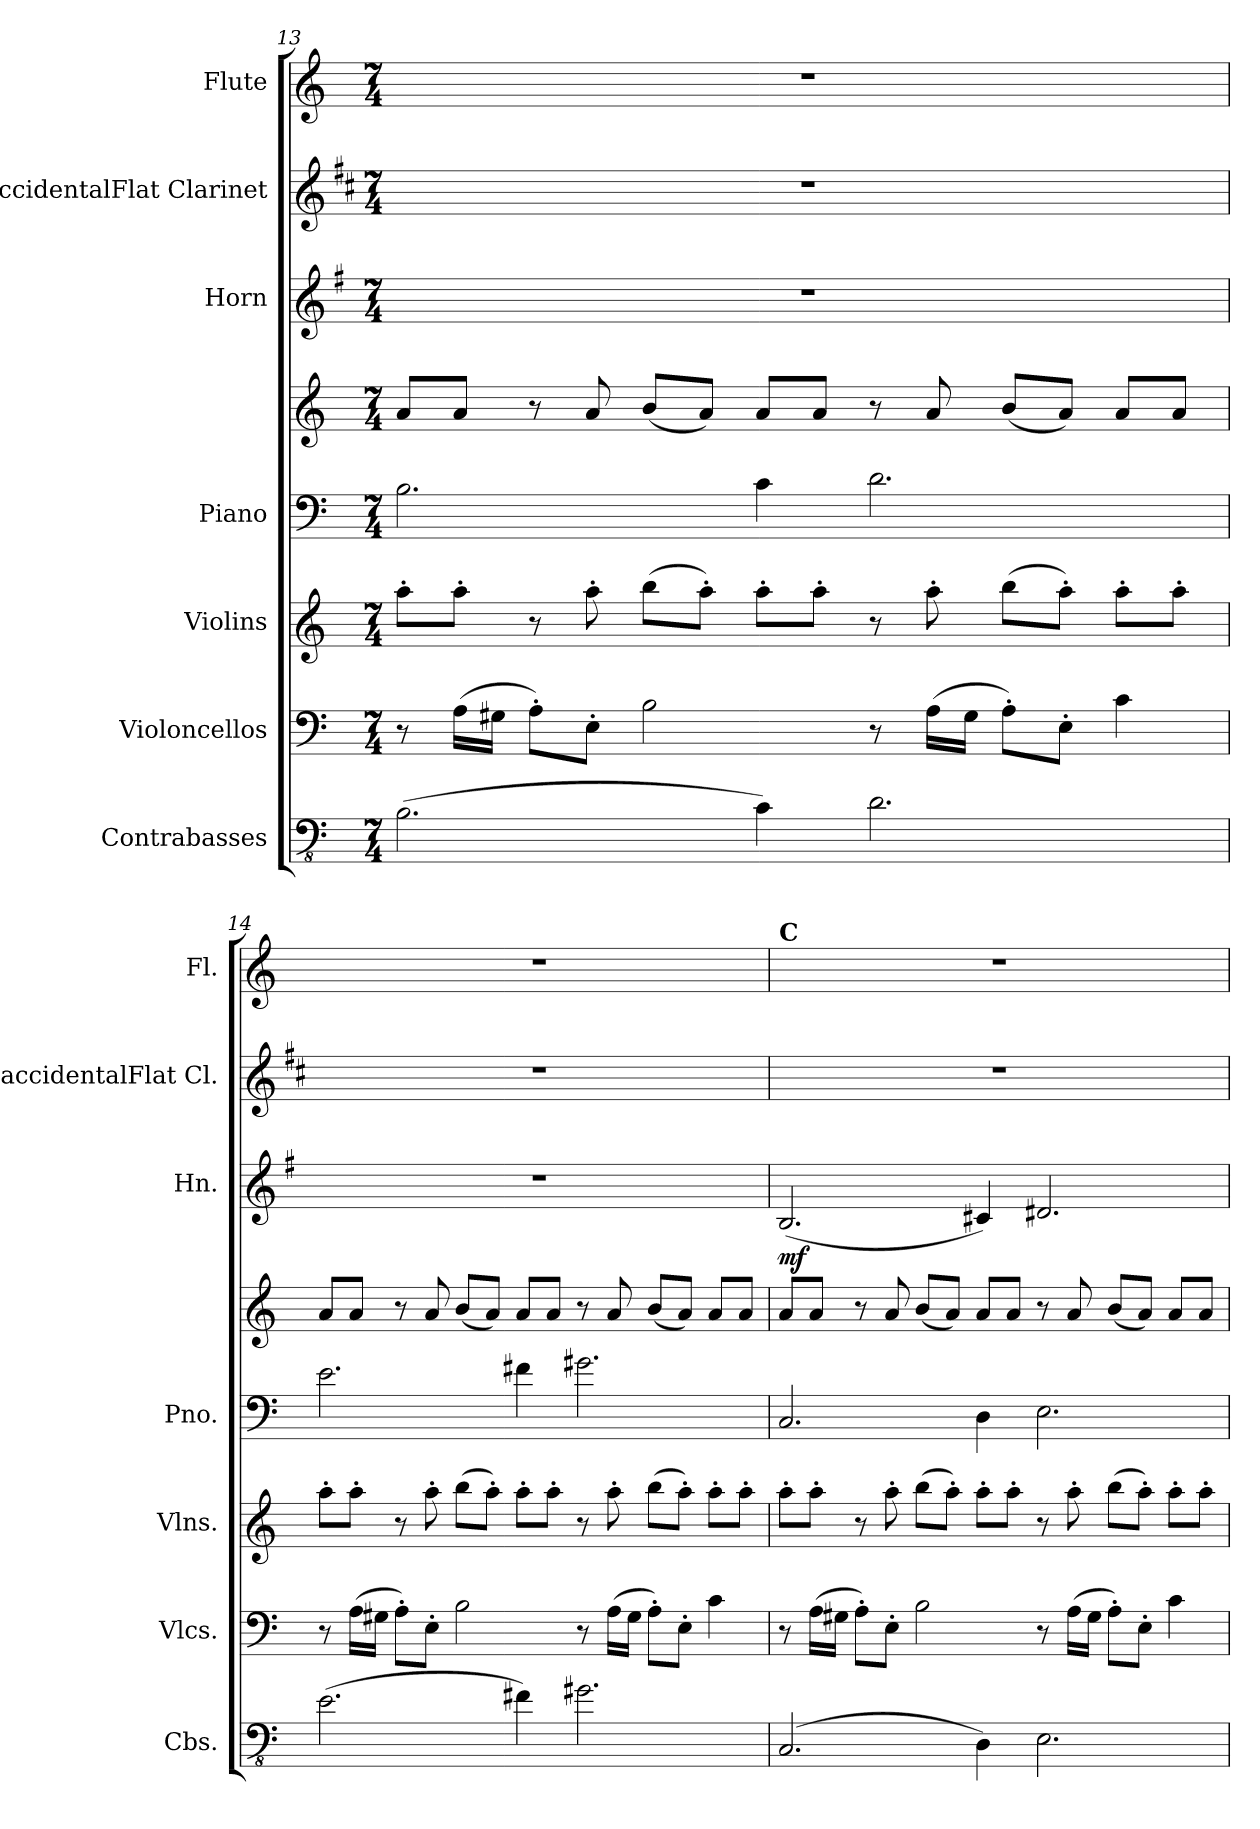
**kern	**kern	**kern	**kern	**kern	**kern	**dynam	**kern	**kern
*part7	*part6	*part5	*part4	*part4	*part3	*part3	*part2	*part1
*staff8	*staff7	*staff6	*staff5	*staff4	*staff3	*staff3	*staff2	*staff1
*I"Contrabasses	*I"Violoncellos	*I"Violins	*I"Piano	*	*I"Horn	*	*I"BaccidentalFlat Clarinet	*I"Flute
*I'Cbs.	*I'Vlcs.	*I'Vlns.	*I'Pno.	*	*I'Hn.	*	*I'BaccidentalFlat Cl.	*I'Fl.
!!LO:LB:g=z
*clefFv4	*clefF4	*clefG2	*clefF4	*clefG2	*clefG2	*	*clefG2	*clefG2
*	*	*	*	*	*ITrd4c7	*	*ITrd1c2	*
*k[]	*k[]	*k[]	*k[]	*k[]	*k[]	*	*k[]	*k[]
*M7/4	*M7/4	*M7/4	*M7/4	*M7/4	*M7/4	*	*M7/4	*M7/4
=13	=13	=13	=13	=13	=13	=13	=13	=13
(2.BB\	8r	8aa'\L	2.B\	8a/L	1..r	.	1..r	1..r
.	(16A\LL	8aa'\J	.	8a/J	.	.	.	.
.	16G#X\JJ	.	.	.	.	.	.	.
.	8A'\L)	8r	.	8r	.	.	.	.
.	8E'\J	8aa'\	.	8a/	.	.	.	.
.	2B\	(8bb\L	.	(8b/L	.	.	.	.
.	.	8aa'\J)	.	8a/J)	.	.	.	.
4C\)	.	8aa'\L	4c\	8a/L	.	.	.	.
.	.	8aa'\J	.	8a/J	.	.	.	.
2.D\	8r	8r	2.d\	8r	.	.	.	.
.	(16A\LL	8aa'\	.	8a/	.	.	.	.
.	16G#\JJ	.	.	.	.	.	.	.
.	8A'\L)	(8bb\L	.	(8b/L	.	.	.	.
.	8E'\J	8aa'\J)	.	8a/J)	.	.	.	.
.	4c\	8aa'\L	.	8a/L	.	.	.	.
.	.	8aa'\J	.	8a/J	.	.	.	.
=14	=14	=14	=14	=14	=14	=14	=14	=14
(2.E\	8r	8aa'\L	2.e\	8a/L	1..r	.	1..r	1..r
.	(16A\LL	8aa'\J	.	8a/J	.	.	.	.
.	16G#X\JJ	.	.	.	.	.	.	.
.	8A'\L)	8r	.	8r	.	.	.	.
.	8E'\J	8aa'\	.	8a/	.	.	.	.
.	2B\	(8bb\L	.	(8b/L	.	.	.	.
.	.	8aa'\J)	.	8a/J)	.	.	.	.
4F#X\)	.	8aa'\L	4f#X\	8a/L	.	.	.	.
.	.	8aa'\J	.	8a/J	.	.	.	.
2.G#X\	8r	8r	2.g#X\	8r	.	.	.	.
.	(16A\LL	8aa'\	.	8a/	.	.	.	.
.	16G#\JJ	.	.	.	.	.	.	.
.	8A'\L)	(8bb\L	.	(8b/L	.	.	.	.
.	8E'\J	8aa'\J)	.	8a/J)	.	.	.	.
.	4c\	8aa'\L	.	8a/L	.	.	.	.
.	.	8aa'\J	.	8a/J	.	.	.	.
!!LO:PB:g=z
=15	=15	=15	=15	=15	=15	=15	=15	=15
!	!	!	!	!	!	!	!	!LO:TX:a:B:t=C
!	!	!	!	!	!	!LO:DY:b	!	!
(2.CC/	8r	8aa'\L	2.C/	8a/L	(2.E/	mf	1..r	1..r
.	(16A\LL	8aa'\J	.	8a/J	.	.	.	.
.	16G#X\JJ	.	.	.	.	.	.	.
.	8A'\L)	8r	.	8r	.	.	.	.
.	8E'\J	8aa'\	.	8a/	.	.	.	.
.	2B\	(8bb\L	.	(8b/L	.	.	.	.
.	.	8aa'\J)	.	8a/J)	.	.	.	.
4DD\)	.	8aa'\L	4D\	8a/L	4F#X/)	.	.	.
.	.	8aa'\J	.	8a/J	.	.	.	.
2.EE\	8r	8r	2.E\	8r	2.G#X/	.	.	.
.	(16A\LL	8aa'\	.	8a/	.	.	.	.
.	16G#\JJ	.	.	.	.	.	.	.
.	8A'\L)	(8bb\L	.	(8b/L	.	.	.	.
.	8E'\J	8aa'\J)	.	8a/J)	.	.	.	.
.	4c\	8aa'\L	.	8a/L	.	.	.	.
.	.	8aa'\J	.	8a/J	.	.	.	.
=	=	=	=	=	=	=	=	=
*-	*-	*-	*-	*-	*-	*-	*-	*-
